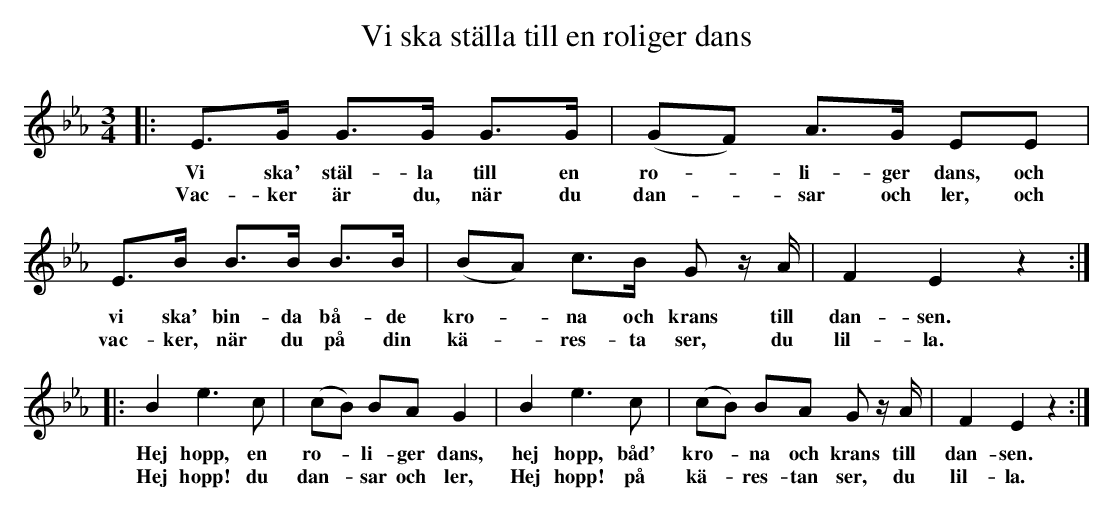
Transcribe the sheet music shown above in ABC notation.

X:1
T: Vi ska st\"alla till en roliger dans
M: 3/4
L: 1/8
K: Eb
|: E>G G>G G>G | (GF) A>G EE | E>B B>B B>B | (BA) c>B G z/A/ | F2 E2 z2 :|
w: Vi ska' st\"al-la till en ro-*li-ger dans, och vi ska' bin-da b\aa-de kro-*na och krans till dan-sen.
w: Vac-ker \"ar du, n\"ar du dan-*sar och ler, och vac-ker, n\"ar du p\aa din k\"a-*res-ta ser, du lil-la.
|: B2 e3 c | (cB) BA G2 | B2 e3 c | (cB) BA G z/A/ | F2 E2 z2 :|
w: Hej hopp, en ro-*li-ger dans, hej hopp, b\aad' kro-*na och krans till dan-sen.
w: Hej hopp! du dan-*sar och ler, Hej hopp! p\aa k\"a-*res-tan ser, du lil-la.
